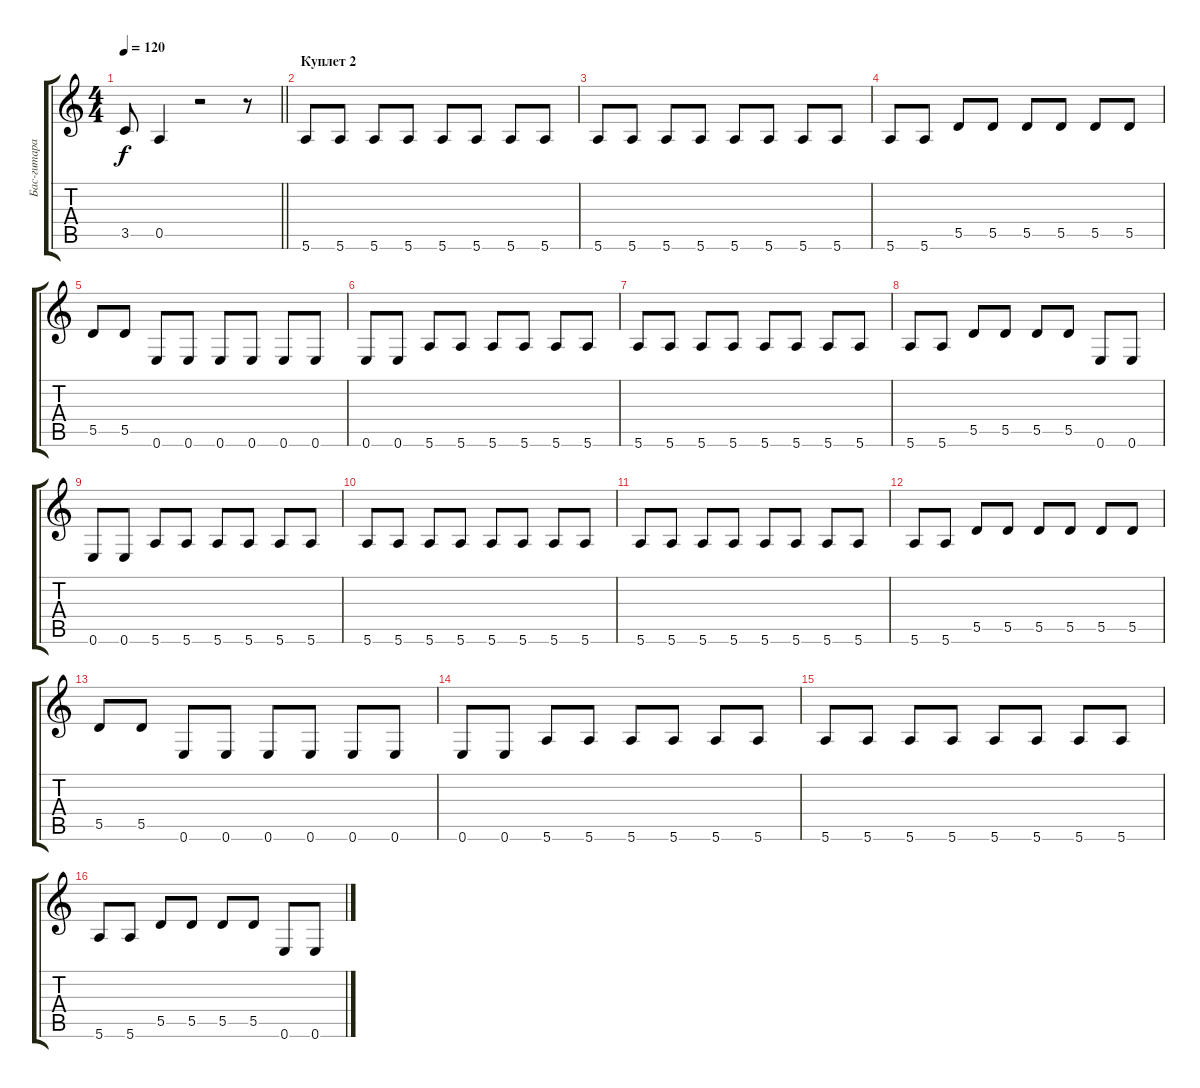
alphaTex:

\track ("Бас-гитара" "Бас-гитара") {instrument electricbassfinger}
\staff {score tabs}
\tuning (E4 B3 G3 D3 A2 E2) {hide}
\ts (4 4)
\tempo 120
\clef g2
\barLineRight lightlight
\ks c
3.5.8{dy f} 0.5.4 r.2 r.8 |
\section ("" "Куплет 2")
5.6.8 5.6.8 5.6.8 5.6.8 5.6.8 5.6.8 5.6.8 5.6.8 |
5.6.8 5.6.8 5.6.8 5.6.8 5.6.8 5.6.8 5.6.8 5.6.8 |
5.6.8 5.6.8 5.5.8 5.5.8 5.5.8 5.5.8 5.5.8 5.5.8 |
5.5.8 5.5.8 0.6.8 0.6.8 0.6.8 0.6.8 0.6.8 0.6.8 |
0.6.8 0.6.8 5.6.8 5.6.8 5.6.8 5.6.8 5.6.8 5.6.8 |
5.6.8 5.6.8 5.6.8 5.6.8 5.6.8 5.6.8 5.6.8 5.6.8 |
5.6.8 5.6.8 5.5.8 5.5.8 5.5.8 5.5.8 0.6.8 0.6.8 |
0.6.8 0.6.8 5.6.8 5.6.8 5.6.8 5.6.8 5.6.8 5.6.8 |
5.6.8 5.6.8 5.6.8 5.6.8 5.6.8 5.6.8 5.6.8 5.6.8 |
5.6.8 5.6.8 5.6.8 5.6.8 5.6.8 5.6.8 5.6.8 5.6.8 |
5.6.8 5.6.8 5.5.8 5.5.8 5.5.8 5.5.8 5.5.8 5.5.8 |
5.5.8 5.5.8 0.6.8 0.6.8 0.6.8 0.6.8 0.6.8 0.6.8 |
0.6.8 0.6.8 5.6.8 5.6.8 5.6.8 5.6.8 5.6.8 5.6.8 |
5.6.8 5.6.8 5.6.8 5.6.8 5.6.8 5.6.8 5.6.8 5.6.8 |
5.6.8 5.6.8 5.5.8 5.5.8 5.5.8 5.5.8 0.6.8 0.6.8
